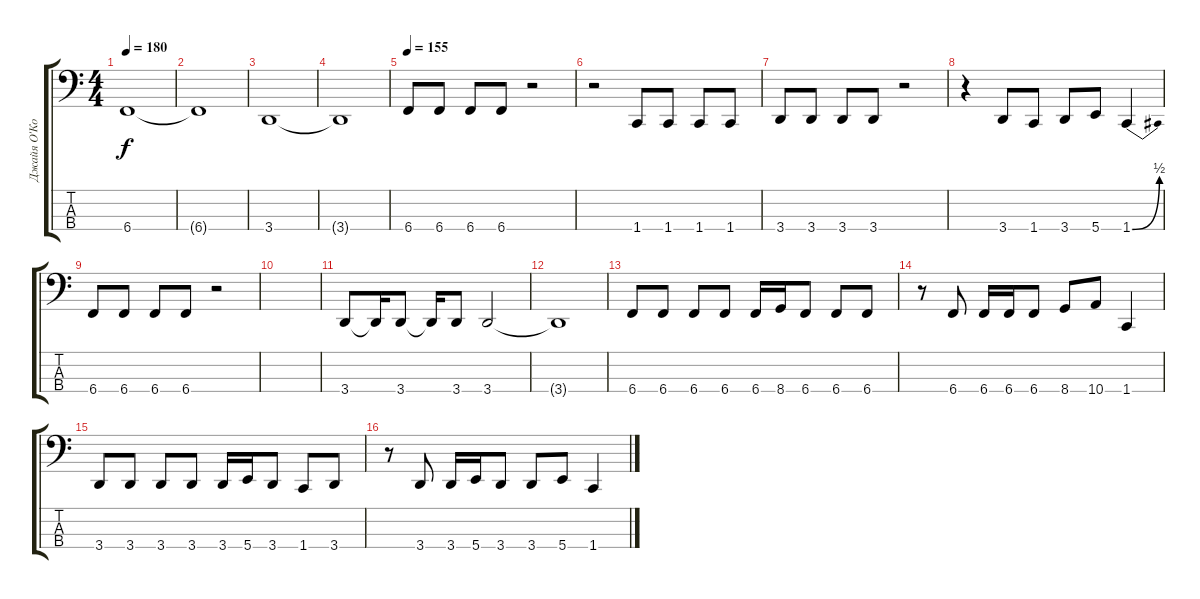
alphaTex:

\track ("Джайя О'Коннор" "Джайя О'Ко") {instrument electricbassfinger}
\staff {score tabs}
\tuning (E2 B1 Gb1 B0) {hide}
\ts (4 4)
\tempo 180
\clef f4
\ks c
6.4.1{dy f} |
6.4{t}.1 |
3.4.1 |
3.4{t}.1 |
\tempo 155
6.4.8 6.4.8 6.4.8 6.4.8 r.2 |
r.2 1.4.8 1.4.8 1.4.8 1.4.8 |
3.4.8 3.4.8 3.4.8 3.4.8 r.2 |
r.4 3.4.8 1.4.8 3.4.8 5.4.8 1.4{be (bend 0 0 60 2)}.4 |
6.4.8 6.4.8 6.4.8 6.4.8 r.2 |
|
3.4.8 3.4{t}.16 3.4.8 3.4{t}.16 3.4.8 3.4.2 |
3.4{t}.1 |
6.4.8 6.4.8 6.4.8 6.4.8 6.4.16 8.4.16 6.4.8 6.4.8 6.4.8 |
r.8 6.4.8 6.4.16 6.4.16 6.4.8 8.4.8 10.4.8 1.4.4 |
3.4.8 3.4.8 3.4.8 3.4.8 3.4.16 5.4.16 3.4.8 1.4.8 3.4.8 |
r.8 3.4.8 3.4.16 5.4.16 3.4.8 3.4.8 5.4.8 1.4.4
